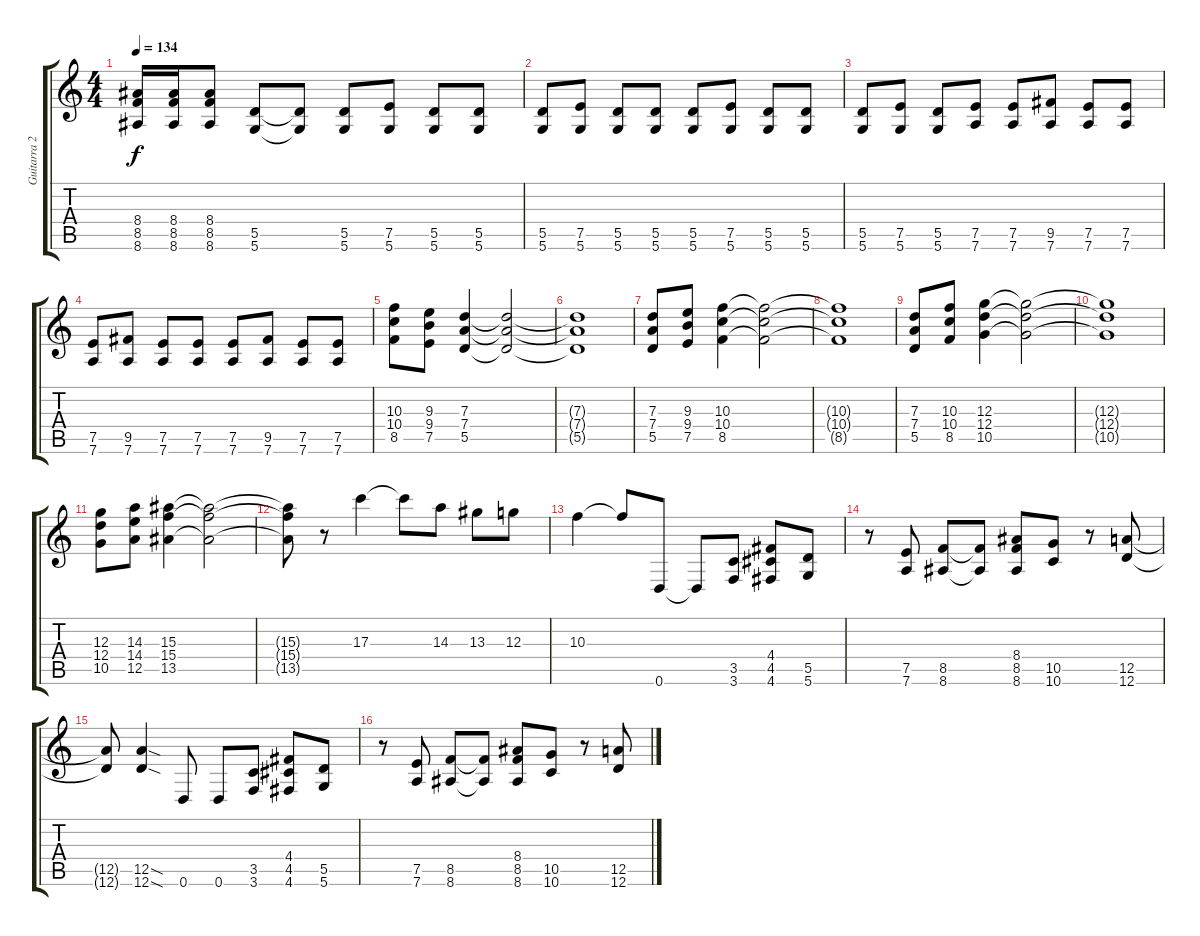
\track ("Guitarra 2 [Brad Whitford]" "Guitarra 2") {instrument distortionguitar}
\staff {score tabs}
\tuning (E4 B3 G3 D3 A2 D2) {hide}
\ts (4 4)
\tempo 134
\clef g2
\ks c
(8.4 8.5 8.6).16{dy f} (8.4 8.5 8.6).16 (8.4 8.5 8.6).8 (5.5 5.6).8 (5.5{t} 5.6{t}).8 (5.5 5.6).8 (7.5 5.6).8 (5.5 5.6).8 (5.5 5.6).8 |
(5.5 5.6).8 (7.5 5.6).8 (5.5 5.6).8 (5.5 5.6).8 (5.5 5.6).8 (7.5 5.6).8 (5.5 5.6).8 (5.5 5.6).8 |
(5.5 5.6).8 (7.5 5.6).8 (5.5 5.6).8 (7.5 7.6).8 (7.5 7.6).8 (9.5 7.6).8 (7.5 7.6).8 (7.5 7.6).8 |
(7.5 7.6).8 (9.5 7.6).8 (7.5 7.6).8 (7.5 7.6).8 (7.5 7.6).8 (9.5 7.6).8 (7.5 7.6).8 (7.5 7.6).8 |
(10.3 10.4 8.5).8 (9.3 9.4 7.5).8 (7.3 7.4 5.5).4 (7.3{t} 7.4{t} 5.5{t}).2 |
(7.3{t} 7.4{t} 5.5{t}).1 |
(7.3 7.4 5.5).8 (9.3 9.4 7.5).8 (10.3 10.4 8.5).4 (10.3{t} 10.4{t} 8.5{t}).2 |
(10.3{t} 10.4{t} 8.5{t}).1 |
(7.3 7.4 5.5).8 (10.3 10.4 8.5).8 (12.3 12.4 10.5).4 (12.3{t} 12.4{t} 10.5{t}).2 |
(12.3{t} 12.4{t} 10.5{t}).1 |
(12.3 12.4 10.5).8 (14.3 14.4 12.5).8 (15.3 15.4 13.5).4 (15.3{t} 15.4{t} 13.5{t}).2 |
(15.3{t} 15.4{t} 13.5{t}).8 r.8 17.3.4 17.3{t}.8 14.3.8 13.3.8 12.3.8 |
10.3.4 10.3{t}.8 0.6.8 0.6{t}.8 (3.5 3.6).8 (4.4 4.5 4.6).8 (5.5 5.6).8 |
r.8 (7.5 7.6).8 (8.5 8.6).8 (8.5{t} 8.6{t}).8 (8.4 8.5 8.6).8 (10.5 10.6).8 r.8 (12.5 12.6).8 |
(12.5{t} 12.6{t}).8 (12.5{sod} 12.6{sod}).4 0.6.8 0.6.8 (3.5 3.6).8 (4.4 4.5 4.6).8 (5.5 5.6).8 |
r.8 (7.5 7.6).8 (8.5 8.6).8 (8.5{t} 8.6{t}).8 (8.4 8.5 8.6).8 (10.5 10.6).8 r.8 (12.5 12.6).8
